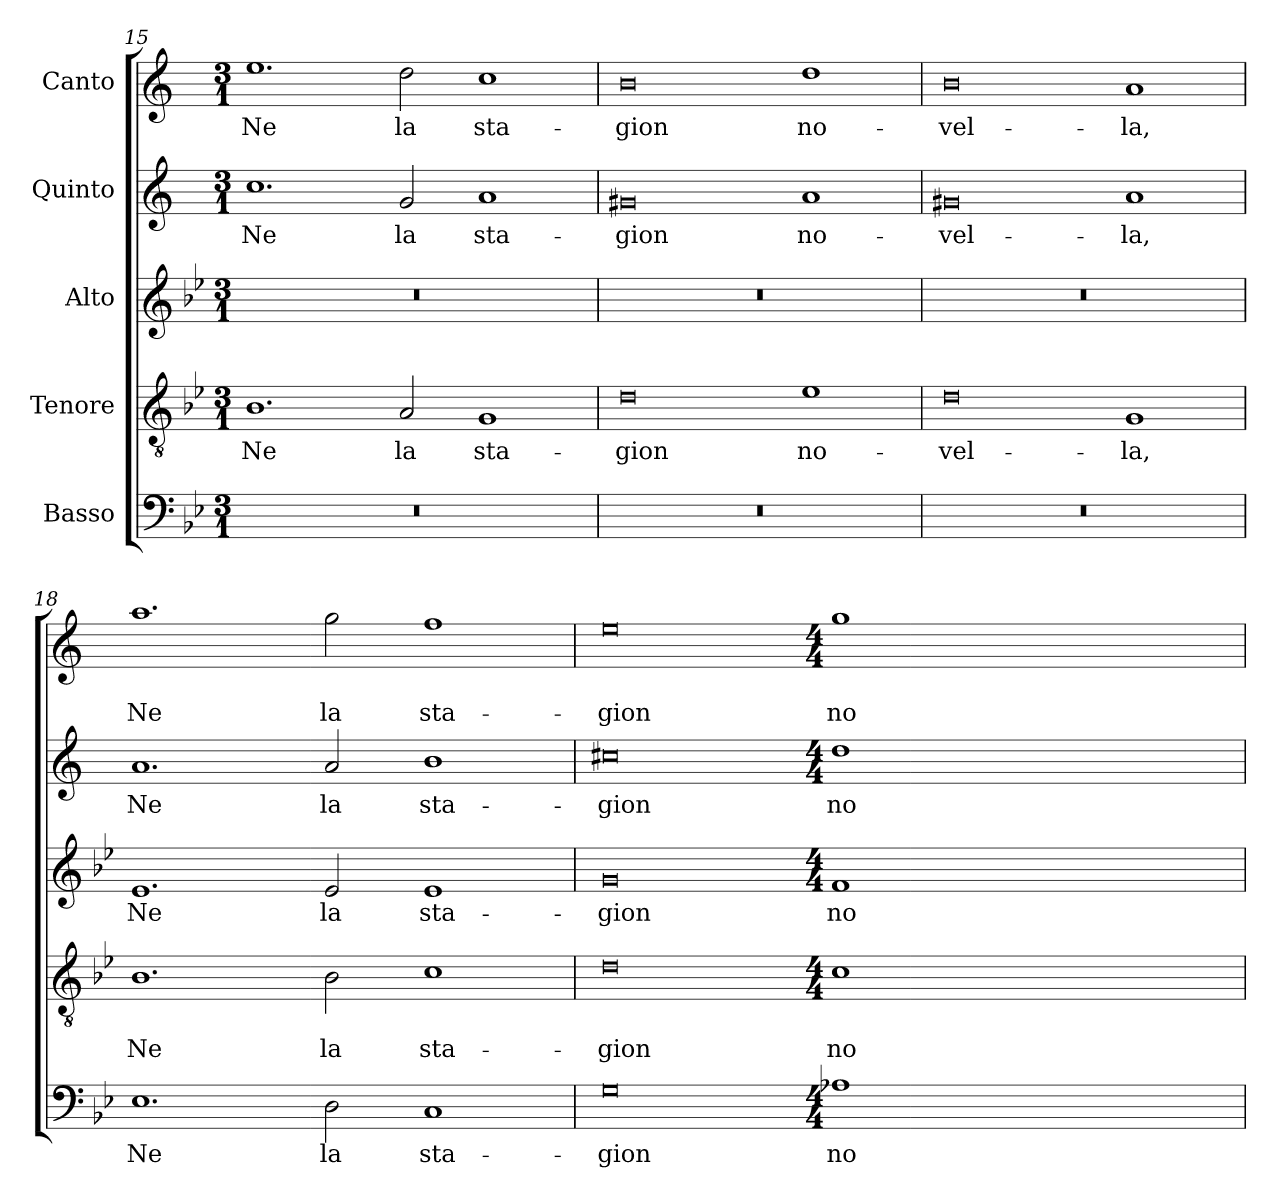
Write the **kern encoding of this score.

**kern	**text	**kern	**text	**text	**kern	**text	**kern	**text	**kern	**text	**text
*part5	*part5	*part4	*part4	*part4	*part3	*part3	*part2	*part2	*part1	*part1	*part1
*staff5	*staff5	*staff4	*staff4	*staff4	*staff3	*staff3	*staff2	*staff2	*staff1	*staff1	*staff1
*I"Basso	*	*I"Tenore	*	*	*I"Alto	*	*I"Quinto	*	*I"Canto	*	*
*clefF4	*	*clefGv2	*	*	*clefG2	*	*clefG2	*	*clefG2	*	*
*	*	*	*	*	*	*	*ITrd1c2	*	*ITrd1c2	*	*
*k[b-e-]	*	*k[b-e-]	*	*	*k[b-e-]	*	*k[b-e-]	*	*k[b-e-]	*	*
*B-:	*	*B-:	*	*	*B-:	*	*B-:	*	*B-:	*	*
*M3/1	*	*M3/1	*	*	*M3/1	*	*M3/1	*	*M3/1	*	*
=15	=15	=15	=15	=15	=15	=15	=15	=15	=15	=15	=15
!	!	!	!LO:LY:b	!	!	!	!	!LO:LY:b	!	!LO:LY:b	!
0.r	.	1.B-	Ne	.	0.r	.	1.b-	Ne	1.dd	Ne	.
!	!	!	!LO:LY:b	!	!	!	!	!LO:LY:b	!	!LO:LY:b	!
.	.	2A	la	.	.	.	2f	la	2cc	la	.
!	!	!	!LO:LY:b	!	!	!	!	!LO:LY:b	!	!LO:LY:b	!
.	.	1G	sta-	.	.	.	1g	sta-	1b-	sta-	.
=16	=16	=16	=16	=16	=16	=16	=16	=16	=16	=16	=16
!	!	!	!LO:LY:b	!	!	!	!	!LO:LY:b	!	!LO:LY:b	!
0.r	.	0d	-gion	.	0.r	.	0f#X	-gion	0a	-gion	.
!	!	!	!LO:LY:b	!	!	!	!	!LO:LY:b	!	!LO:LY:b	!
.	.	1e-	no-	.	.	.	1g	no-	1cc	no-	.
=17	=17	=17	=17	=17	=17	=17	=17	=17	=17	=17	=17
!	!	!	!LO:LY:b	!	!	!	!	!LO:LY:b	!	!LO:LY:b	!
0.r	.	0d	-vel-	.	0.r	.	0f#X	-vel-	0a	-vel-	.
!	!	!	!LO:LY:b	!	!	!	!	!LO:LY:b	!	!LO:LY:b	!
.	.	1G	-la,	.	.	.	1g	-la,	1g	-la,	.
=18	=18	=18	=18	=18	=18	=18	=18	=18	=18	=18	=18
!	!LO:LY:b	!	!	!LO:LY:b	!	!LO:LY:b	!	!LO:LY:b	!	!	!LO:LY:b
1.E-	Ne	1.B-	.	Ne	1.e-	Ne	1.g	Ne	1.gg	.	Ne
!	!LO:LY:b	!	!	!LO:LY:b	!	!LO:LY:b	!	!LO:LY:b	!	!	!LO:LY:b
2D	la	2B-	.	la	2e-	la	2g	la	2ff	.	la
!	!LO:LY:b	!	!	!LO:LY:b	!	!LO:LY:b	!	!LO:LY:b	!	!	!LO:LY:b
1C	sta-	1c	.	sta-	1e-	sta-	1a	sta-	1ee-	.	sta-
=19	=19	=19	=19	=19	=19	=19	=19	=19	=19	=19	=19
!	!LO:LY:b	!	!	!LO:LY:b	!	!LO:LY:b	!	!LO:LY:b	!	!	!LO:LY:b
0G	-gion	0d	.	-gion	0g	-gion	0bn	-gion	0dd	.	-gion
!	!LO:LY:b	!	!	!LO:LY:b	!	!LO:LY:b	!	!LO:LY:b	!	!	!LO:LY:b
1A-X	no-	1c	.	no-	1f	no-	1cc	no-	1ff	.	no-
*M4/4	*	*M4/4	*	*	*M4/4	*	*M4/4	*	*M4/4	*	*
*met(c)	*	*met(c)	*	*	*met(c)	*	*met(c)	*	*met(c)	*	*
=	=	=	=	=	=	=	=	=	=	=	=
*-	*-	*-	*-	*-	*-	*-	*-	*-	*-	*-	*-
